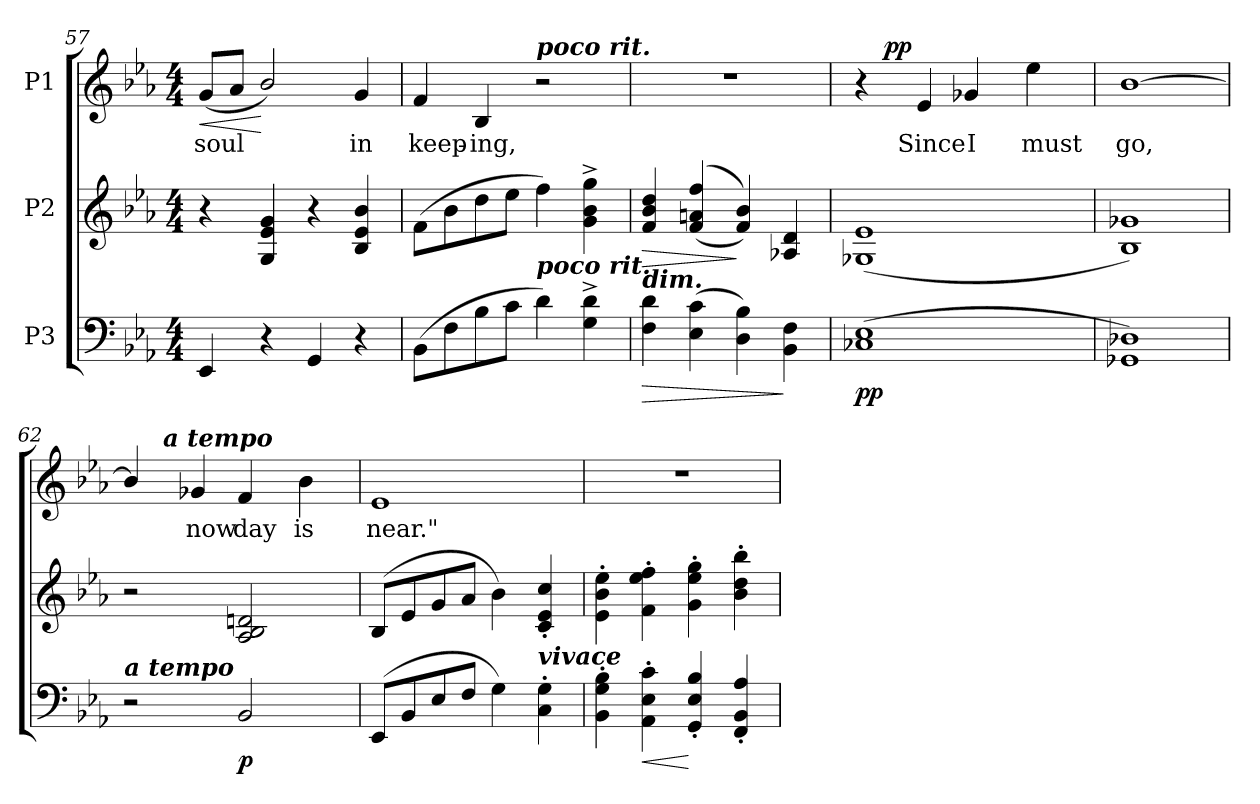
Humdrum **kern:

**kern	**dynam	**kern	**dynam	**kern	**text	**dynam
*part3	*part3	*part2	*part2	*part1	*part1	*part1
*staff3	*staff3	*staff2	*staff2	*staff1	*staff1	*staff1
*I"P3	*	*I"P2	*	*I"P1	*	*
!!LO:LB:g=z
*clefF4	*	*clefG2	*	*clefG2	*	*
*k[b-e-a-]	*	*k[b-e-a-]	*	*k[b-e-a-]	*	*
*E-:	*	*E-:	*	*E-:	*	*
*M4/4	*	*M4/4	*	*M4/4	*	*
=57	=57	=57	=57	=57	=57	=57
!	!	!	!	!	!LO:LY:b:color=#000000	!LO:HP:b
4EE-i/	.	4r	.	(8gi/L	soul	<
.	.	.	.	8a-i/J	.	.
4r	.	4Gi/ 4e-i 4gi	.	2b-i/)	.	[
4GGi/	.	4r	.	.	.	.
!	!	!	!	!	!LO:LY:b:color=#000000	!
4r	.	4B-i/ 4e-i 4b-i	.	4gi/	in	.
=58	=58	=58	=58	=58	=58	=58
!	!	!	!	!	!LO:LY:b:color=#000000	!
(8BB-i\L	.	(8fi\L	.	4fi/	keep-	.
8Fi\	.	8b-i\	.	.	.	.
!	!	!	!	!	!LO:LY:b:color=#000000	!
8B-i\	.	8ddi\	.	4B-i/	-ing,	.
8ci\J	.	8ee-i\J	.	.	.	.
!	!	!	!	!LO:TX:a:Bi:t=poco rit.	!	!
!LO:TX:a:Bi:t=poco rit.	!	!	!	!	!	!
4di\)	.	4ffi\)	.	2r	.	.
4Gi\^ 4di^	.	4gi\^ 4b-i^ 4ggi^	.	.	.	.
=59	=59	=59	=59	=59	=59	=59
!LO:TX:a:Bi:t=dim.	!	!	!	!	!	!
!	!LO:HP:b	!	!LO:HP:b	!	!	!
4Fi\ 4di	>	4fi/ 4b-i 4ddi	>	1r	.	.
(4E-i\ 4ci	.	((4fi/ 4ani 4ffi	.	.	.	.
4Di\ 4B-i)	.	4fi/ 4b-i))	]	.	.	.
4BB-i\ 4Fi	]	4A-Xi/ 4di	.	.	.	.
=60	=60	=60	=60	=60	=60	=60
*	*	*	*	*^	*	*
(1C-Xi 1E-i	pp	(1G-Xi 1e-i	.	4r	16..ryy	.	.
.	.	.	.	.	2ryy	.	pp
!	!	!	!	!	!	!LO:LY:b:color=#000000	!
.	.	.	.	4e-i/	.	Since	.
!	!	!	!	!	!	!LO:LY:b:color=#000000	!
.	.	.	.	4g-Xi/	.	I	.
.	.	.	.	.	4ryy	.	.
!	!	!	!	!	!	!LO:LY:b:color=#000000	!
.	.	.	.	4ee-i\	.	must	.
.	.	.	.	.	8ryy	.	.
.	.	.	.	.	64ryy	.	.
*	*	*	*	*v	*v	*	*
=61	=61	=61	=61	=61	=61	=61
*	*	*	*	*^	*	*
!	!	!	!	!	!	!LO:LY:b:color=#000000	!
*	*	*	*	*v	*v	*	*
1GG-Xi 1D-Xi)	.	1B-i 1g-Xi)	.	[1b-i	go,	.
!!LO:LB:g=z
=62	=62	=62	=62	=62	=62	=62
!LO:TX:a:Bi:t=a tempo	!	!	!	!	!	!
*	*	*	*	*^	*	*
2r	.	2r	.	4b-i/]	8ryy	.	.
.	.	.	.	.	64ryy	.	.
!	!	!	!	!	!LO:TX:a:Bi:t=a tempo	!	!
.	.	.	.	.	2ryy	.	.
!	!	!	!	!	!	!LO:LY:b:color=#000000	!
.	.	.	.	4g-Xi/	.	now	.
!	!	!	!	!	!	!LO:LY:b:color=#000000	!
2BB-i/	p	2A-i/ 2B-i 2dni	.	4fi/	.	day	.
.	.	.	.	.	4ryy	.	.
!	!	!	!	!	!	!LO:LY:b:color=#000000	!
.	.	.	.	4b-i\	.	is	.
.	.	.	.	.	16..ryy	.	.
*	*	*	*	*v	*v	*	*
=63	=63	=63	=63	=63	=63	=63
*	*	*	*	*^	*	*
!	!	!	!	!	!	!LO:LY:b:color=#000000	!
*	*	*	*	*v	*v	*	*
(8EE-i/L	.	(8B-i/L	.	1e-i	near."	.
8BB-i/	.	8e-i/	.	.	.	.
8E-i/	.	8gi/	.	.	.	.
8Fi/J	.	8a-i/J	.	.	.	.
4Gi\)	.	4b-i\)	.	.	.	.
!LO:TX:a:Bi:t=vivace	!	!	!	!	!	!
4Ci\' 4Gi'	.	4ci/' 4e-i' 4cci'	.	.	.	.
=64	=64	=64	=64	=64	=64	=64
4BB-i\' 4Gi' 4B-i'	.	4e-i\' 4b-i' 4ee-i'	.	1r	.	.
!	!LO:HP:b	!	!	!	!	!
4AA-i\' 4E-i' 4ci'	<	4fi\' 4ee-i' 4ffi'	.	.	.	.
4GGi/' 4E-i' 4B-i'	[	4gi\' 4ee-i' 4ggi'	.	.	.	.
4FFi/' 4BB-i' 4A-i'	.	4b-i\' 4ddi' 4bb-i'	.	.	.	.
=	=	=	=	=	=	=
*-	*-	*-	*-	*-	*-	*-
